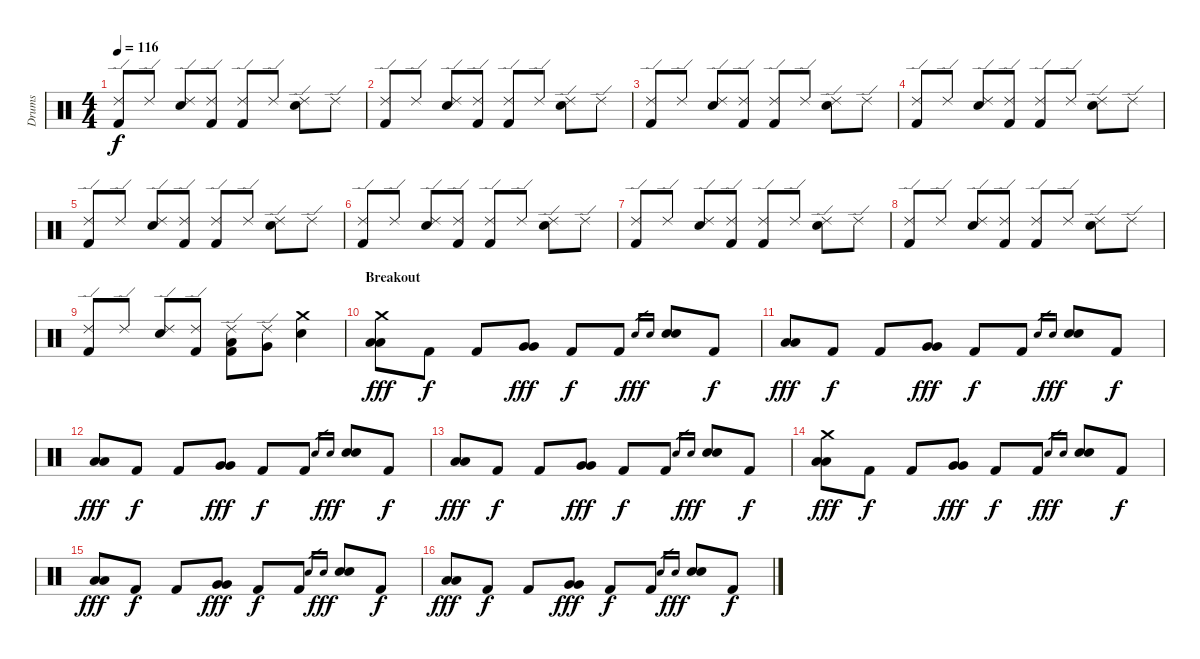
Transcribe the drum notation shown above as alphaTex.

\track ("Drums" "Drums") {instrument percussion}
\staff {score}
\articulation defaults
\ts (4 4)
\tempo 116
\clef neutral
\ks c
("Ride (edge) 2" "Kick (hit) 2").8{dy f} "Ride (edge) 2".8 ("Ride (edge) 2" "Electric Snare (hit)").8 ("Ride (edge) 2" "Kick (hit) 2").8 ("Ride (edge) 2" "Kick (hit) 2").8 "Ride (edge) 2".8 ("Ride (edge) 2" "Electric Snare (hit)").8 "Ride (edge) 2".8 |
("Ride (edge) 2" "Kick (hit) 2").8 "Ride (edge) 2".8 ("Ride (edge) 2" "Electric Snare (hit)").8 ("Ride (edge) 2" "Kick (hit) 2").8 ("Ride (edge) 2" "Kick (hit) 2").8 "Ride (edge) 2".8 ("Ride (edge) 2" "Electric Snare (hit)").8 "Ride (edge) 2".8 |
("Ride (edge) 2" "Kick (hit) 2").8 "Ride (edge) 2".8 ("Ride (edge) 2" "Electric Snare (hit)").8 ("Ride (edge) 2" "Kick (hit) 2").8 ("Ride (edge) 2" "Kick (hit) 2").8 "Ride (edge) 2".8 ("Ride (edge) 2" "Electric Snare (hit)").8 "Ride (edge) 2".8 |
("Ride (edge) 2" "Kick (hit) 2").8 "Ride (edge) 2".8 ("Ride (edge) 2" "Electric Snare (hit)").8 ("Ride (edge) 2" "Kick (hit) 2").8 ("Ride (edge) 2" "Kick (hit) 2").8 "Ride (edge) 2".8 ("Ride (edge) 2" "Electric Snare (hit)").8 "Ride (edge) 2".8 |
("Ride (edge) 2" "Kick (hit) 2").8 "Ride (edge) 2".8 ("Ride (edge) 2" "Electric Snare (hit)").8 ("Ride (edge) 2" "Kick (hit) 2").8 ("Ride (edge) 2" "Kick (hit) 2").8 "Ride (edge) 2".8 ("Ride (edge) 2" "Electric Snare (hit)").8 "Ride (edge) 2".8 |
("Ride (edge) 2" "Kick (hit) 2").8 "Ride (edge) 2".8 ("Ride (edge) 2" "Electric Snare (hit)").8 ("Ride (edge) 2" "Kick (hit) 2").8 ("Ride (edge) 2" "Kick (hit) 2").8 "Ride (edge) 2".8 ("Ride (edge) 2" "Electric Snare (hit)").8 "Ride (edge) 2".8 |
("Ride (edge) 2" "Kick (hit) 2").8 "Ride (edge) 2".8 ("Ride (edge) 2" "Electric Snare (hit)").8 ("Ride (edge) 2" "Kick (hit) 2").8 ("Ride (edge) 2" "Kick (hit) 2").8 "Ride (edge) 2".8 ("Ride (edge) 2" "Electric Snare (hit)").8 "Ride (edge) 2".8 |
("Ride (edge) 2" "Kick (hit) 2").8 "Ride (edge) 2".8 ("Ride (edge) 2" "Electric Snare (hit)").8 ("Ride (edge) 2" "Kick (hit) 2").8 ("Ride (edge) 2" "Kick (hit) 2").8 "Ride (edge) 2".8 ("Ride (edge) 2" "Electric Snare (hit)").8 "Ride (edge) 2".8 |
("Ride (edge) 2" "Kick (hit) 2").8 "Ride (edge) 2".8 ("Ride (edge) 2" "Electric Snare (hit)").8 ("Ride (edge) 2" "Kick (hit) 2").8 ("Ride (edge) 2" "Low Tom (hit)" "Kick (hit) 2").8 ("Ride (edge) 2" "Very Low Tom (hit)").8 ("Crash medium (hit)" "Electric Snare (hit)").4 |
\section ("" "Breakout")
("Crash medium (hit)" "Low Tom (hit)" "Low Tom (hit)").8{dy fff} "Kick (hit) 2".8{dy f} "Kick (hit) 2".8 ("Very Low Tom (hit)" "Very Low Tom (hit)").8{dy fff} "Kick (hit) 2".8{dy f} "Kick (hit) 2".8 "Electric Snare (hit)".16{gr dy fff} "Electric Snare (hit)".16{gr} ("Electric Snare (hit)" "Electric Snare (hit)").8 "Kick (hit) 2".8{dy f} |
("Low Tom (hit)" "Low Tom (hit)").8{dy fff} "Kick (hit) 2".8{dy f} "Kick (hit) 2".8 ("Very Low Tom (hit)" "Very Low Tom (hit)").8{dy fff} "Kick (hit) 2".8{dy f} "Kick (hit) 2".8 "Electric Snare (hit)".16{gr} "Electric Snare (hit)".16{gr dy fff} ("Electric Snare (hit)" "Electric Snare (hit)").8 "Kick (hit) 2".8{dy f} |
("Low Tom (hit)" "Low Tom (hit)").8{dy fff} "Kick (hit) 2".8{dy f} "Kick (hit) 2".8 ("Very Low Tom (hit)" "Very Low Tom (hit)").8{dy fff} "Kick (hit) 2".8{dy f} "Kick (hit) 2".8 "Electric Snare (hit)".16{gr} "Electric Snare (hit)".16{gr dy fff} ("Electric Snare (hit)" "Electric Snare (hit)").8 "Kick (hit) 2".8{dy f} |
("Low Tom (hit)" "Low Tom (hit)").8{dy fff} "Kick (hit) 2".8{dy f} "Kick (hit) 2".8 ("Very Low Tom (hit)" "Very Low Tom (hit)").8{dy fff} "Kick (hit) 2".8{dy f} "Kick (hit) 2".8 "Electric Snare (hit)".16{gr} "Electric Snare (hit)".16{gr dy fff} ("Electric Snare (hit)" "Electric Snare (hit)").8 "Kick (hit) 2".8{dy f} |
("Crash medium (hit)" "Low Tom (hit)" "Low Tom (hit)").8{dy fff} "Kick (hit) 2".8{dy f} "Kick (hit) 2".8 ("Very Low Tom (hit)" "Very Low Tom (hit)").8{dy fff} "Kick (hit) 2".8{dy f} "Kick (hit) 2".8 "Electric Snare (hit)".16{gr dy fff} "Electric Snare (hit)".16{gr} ("Electric Snare (hit)" "Electric Snare (hit)").8 "Kick (hit) 2".8{dy f} |
("Low Tom (hit)" "Low Tom (hit)").8{dy fff} "Kick (hit) 2".8{dy f} "Kick (hit) 2".8 ("Very Low Tom (hit)" "Very Low Tom (hit)").8{dy fff} "Kick (hit) 2".8{dy f} "Kick (hit) 2".8 "Electric Snare (hit)".16{gr} "Electric Snare (hit)".16{gr dy fff} ("Electric Snare (hit)" "Electric Snare (hit)").8 "Kick (hit) 2".8{dy f} |
("Low Tom (hit)" "Low Tom (hit)").8{dy fff} "Kick (hit) 2".8{dy f} "Kick (hit) 2".8 ("Very Low Tom (hit)" "Very Low Tom (hit)").8{dy fff} "Kick (hit) 2".8{dy f} "Kick (hit) 2".8 "Electric Snare (hit)".16{gr} "Electric Snare (hit)".16{gr dy fff} ("Electric Snare (hit)" "Electric Snare (hit)").8 "Kick (hit) 2".8{dy f}
